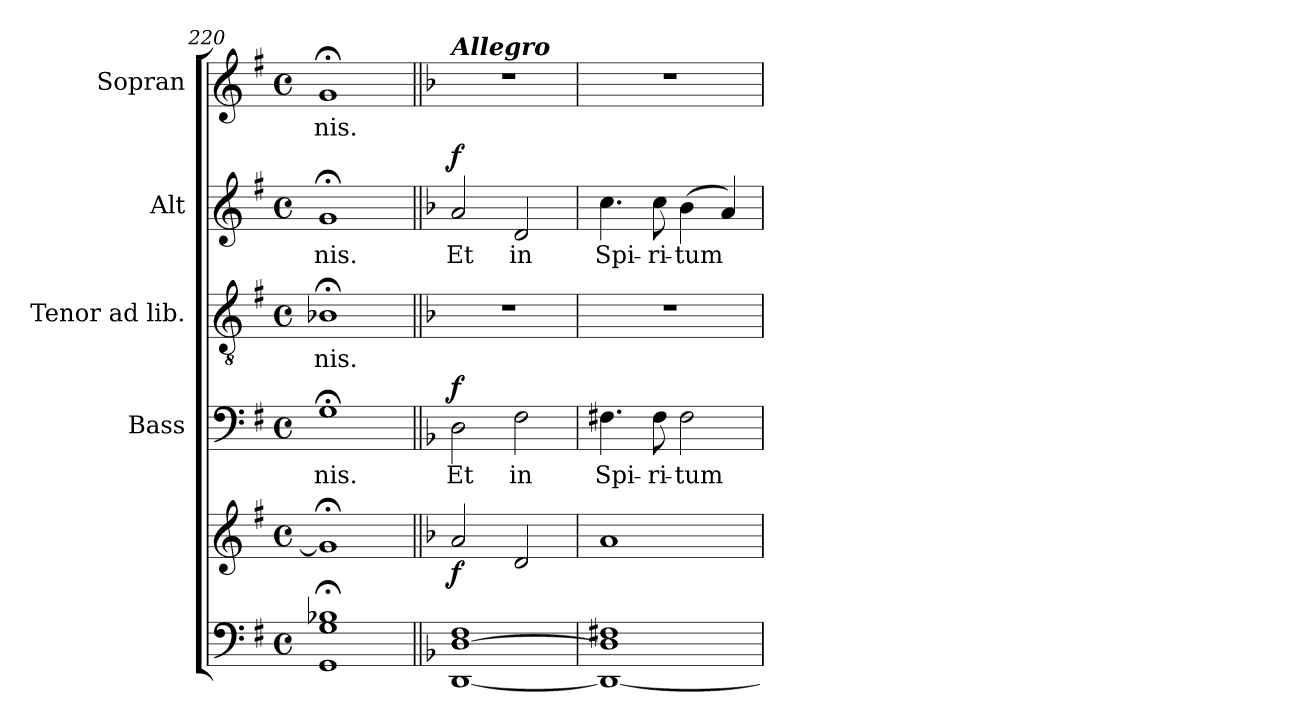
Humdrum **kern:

**kern	**kern	**dynam	**kern	**text	**dynam	**kern	**text	**kern	**text	**dynam	**kern	**text
*part5	*part5	*part5	*part4	*part4	*part4	*part3	*part3	*part2	*part2	*part2	*part1	*part1
*staff6	*staff5	*staff5/6	*staff4	*staff4	*staff4	*staff3	*staff3	*staff2	*staff2	*staff2	*staff1	*staff1
*	*	*	*I"Bass	*	*	*I"Tenor ad lib.	*	*I"Alt	*	*	*I"Sopran	*
*	*	*	*I'B.	*	*	*I'T.	*	*I'A.	*	*	*I'S.	*
*clefF4	*clefG2	*	*clefF4	*	*	*clefGv2	*	*clefG2	*	*	*clefG2	*
*k[f#]	*k[f#]	*	*k[f#]	*	*	*k[f#]	*	*k[f#]	*	*	*k[f#]	*
*G:	*G:	*	*G:	*	*	*G:	*	*G:	*	*	*G:	*
*M4/4	*M4/4	*	*M4/4	*	*	*M4/4	*	*M4/4	*	*	*M4/4	*
*met(c)	*met(c)	*	*met(c)	*	*	*met(c)	*	*met(c)	*	*	*met(c)	*
=220	=220	=220	=220	=220	=220	=220	=220	=220	=220	=220	=220	=220
*^	*	*	*	*	*	*	*	*	*	*	*	*
!	!	!	!	!	!LO:LY:b	!	!	!LO:LY:b	!	!LO:LY:b	!	!	!LO:LY:b
1G; 1B-X;	1GG	1g;<]	.	1G;<	-nis.	.	1B-X;<	-nis.	1g;<	-nis.	.	1g;<	-nis.
!!LO:PB:g=z
=221||	=221||	=221||	=221||	=221||	=221||	=221||	=221||	=221||	=221||	=221||	=221||	=221||	=221||
*k[b-]	*	*k[b-]	*	*k[b-]	*	*	*k[b-]	*	*k[b-]	*	*	*k[b-]	*
*F:	*	*F:	*	*F:	*	*	*F:	*	*F:	*	*	*F:	*
!	!	!	!	!	!	!	!	!	!	!	!	!LO:TX:a:Bi:t=Allegro	!
!	!	!	!LO:DY:b	!	!LO:LY:b	!LO:DY:a	!	!	!	!LO:LY:b	!LO:DY:a	!	!
[>1D 1F	[<1DD	2a/	f	2D\	Et	f	1r	.	2a/	Et	f	1r	.
!	!	!	!	!	!LO:LY:b	!	!	!	!	!LO:LY:b	!	!	!
.	.	2d/	.	2F\	in	.	.	.	2d/	in	.	.	.
=222	=222	=222	=222	=222	=222	=222	=222	=222	=222	=222	=222	=222	=222
!	!	!	!	!	!LO:LY:b	!	!	!	!	!LO:LY:b	!	!	!
1D] 1F#X	1DD_	1a	.	4.F#X\	Spi-	.	1r	.	4.cc\	Spi-	.	1r	.
!	!	!	!	!	!LO:LY:b	!	!	!	!	!LO:LY:b	!	!	!
.	.	.	.	8F#\	-ri-	.	.	.	8cc\	-ri-	.	.	.
!	!	!	!	!	!LO:LY:b	!	!	!	!	!LO:LY:b	!	!	!
.	.	.	.	2F#\	-tum	.	.	.	(>4b-\	-tum	.	.	.
.	.	.	.	.	.	.	.	.	4a/)	.	.	.	.
*v	*v	*	*	*	*	*	*	*	*	*	*	*	*
=	=	=	=	=	=	=	=	=	=	=	=	=
*-	*-	*-	*-	*-	*-	*-	*-	*-	*-	*-	*-	*-
